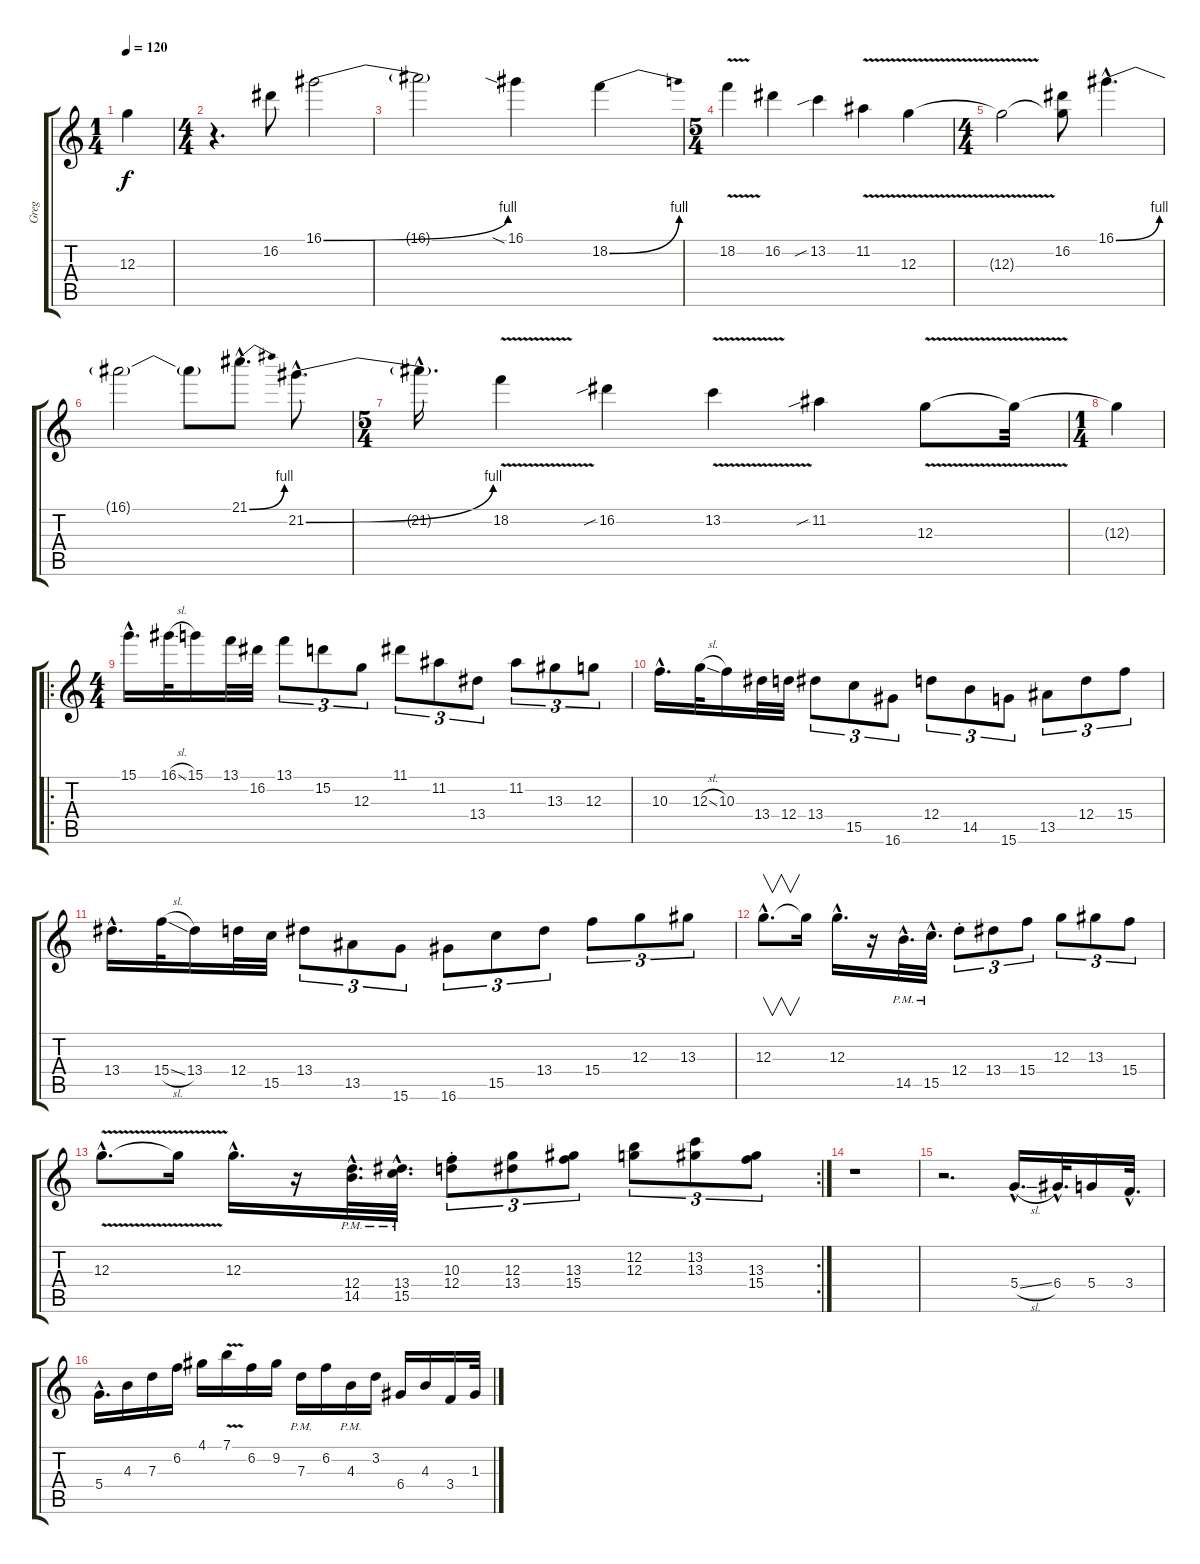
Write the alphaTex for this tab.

\track ("Greg" "Greg") {instrument overdrivenguitar}
\staff {score tabs}
\tuning (E4 B3 G3 D3 A2 E2) {hide}
\ts (1 4)
\tempo 120
\clef g2
\ks c
12.3{t}.4{dy f} |
\ts (4 4)
r.4{d} 16.2.8 16.1{be (bend 0 0 60 4)}.2 |
16.1{t}.2 16.1{sia}.4 18.2{be (bend 0 0 60 4)}.4 |
\ts (5 4)
18.2{v}.4 16.2.4 13.2{sib}.4 11.2{v}.4 12.3{v}.4 |
\ts (4 4)
12.3{t}.2 (16.2 12.3{t}).8 16.1{be (bend 0 0 60 4) hac}.4{d} |
16.1{t}.2 16.1{t}.8 21.1{be (bend 0 0 60 4) hac}.8{d} 21.2{be (bend 0 0 60 4) hac}.8{d} |
\ts (5 4)
21.2{hac t}.16{d} 18.2{v}.4 16.2{sib}.4 13.2{v}.4 11.2{sib}.4 12.3{v}.8 12.3{t}.32 |
\ts (1 4)
12.3{t}.4 |
\ro
\ts (4 4)
15.1{hac}.16{d balance 5} 16.1{sl}.32 15.1.16 13.1.32 16.2.32 13.1.8{tu (3 2)} 15.2.8{tu (3 2)} 12.3.8{tu (3 2)} 11.1.8{tu (3 2)} 11.2.8{tu (3 2)} 13.4.8{tu (3 2)} 11.2.8{tu (3 2)} 13.3.8{tu (3 2)} 12.3.8{tu (3 2)} |
10.3{hac}.16{d} 12.3{sl}.32 10.3.16 13.4.32 12.4.32 13.4.8{tu (3 2)} 15.5.8{tu (3 2)} 16.6.8{tu (3 2)} 12.4.8{tu (3 2)} 14.5.8{tu (3 2)} 15.6.8{tu (3 2)} 13.5.8{tu (3 2)} 12.4.8{tu (3 2)} 15.4.8{tu (3 2)} |
13.4{hac}.16{d} 15.4{sl}.32 13.4.16 12.4.32 15.5.32 13.4.8{tu (3 2)} 13.5.8{tu (3 2)} 15.6.8{tu (3 2)} 16.6.8{tu (3 2)} 15.5.8{tu (3 2)} 13.4.8{tu (3 2)} 15.4.8{tu (3 2)} 12.3.8{tu (3 2)} 13.3.8{tu (3 2)} |
12.3{hac}.8{v d} 12.3{t}.16 12.3{hac}.16{d} r.16 14.5{hac pm}.32{d} 15.5{hac pm}.32{d} 12.4{st}.8{tu (3 2)} 13.4.8{tu (3 2)} 15.4.8{tu (3 2)} 12.3.8{tu (3 2)} 13.3.8{tu (3 2)} 15.4.8{tu (3 2)} |
\rc 2
12.3{v hac}.8{d} 12.3{t}.16 12.3{hac}.16{d} r.16 (12.4{hac} 14.5{hac pm}).32{d} (13.4{hac} 15.5{hac pm}).32{d} (10.3 12.4{st}).8{tu (3 2)} (12.3 13.4).8{tu (3 2)} (13.3 15.4).8{tu (3 2)} (12.2 12.3).8{tu (3 2)} (13.2 13.3).8{tu (3 2)} (13.3 15.4).8{tu (3 2)} |
r.1 |
r.2{d} 5.4{sl hac}.16{d volume 14 instrument acousticguitarsteel} 6.4{hac}.32{d} 5.4.16 3.4{hac}.32{d} |
5.4{hac}.16{d} 4.3.16 7.3.16 6.2.16 4.1.16 7.1{v}.16 6.2.16 9.2.16 7.3{pm}.16 6.2.16 4.3{pm}.16 3.2.16 6.4.16 4.3.16 3.4.16 1.3.32
